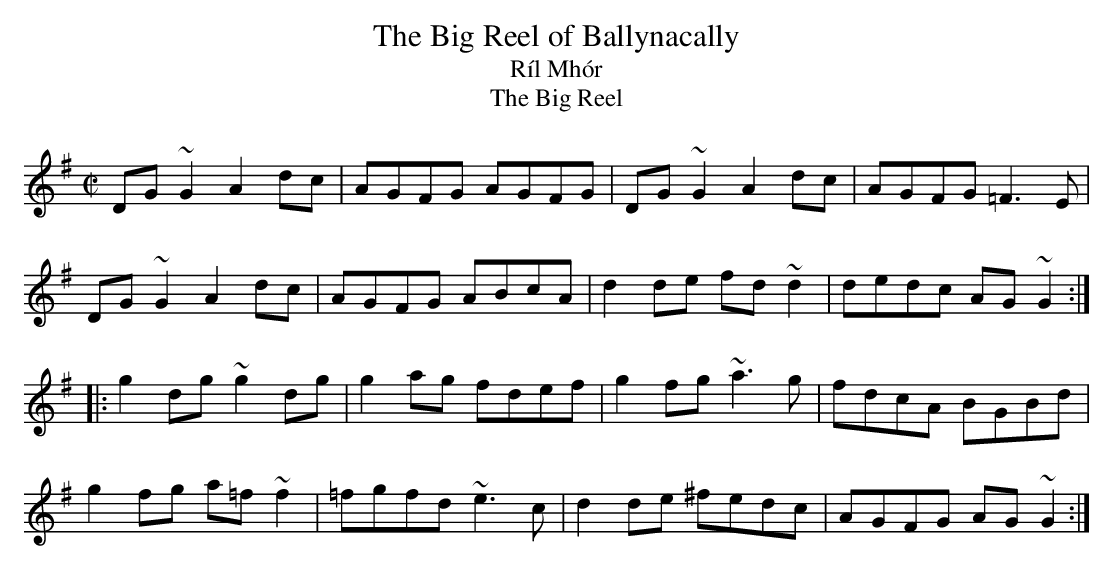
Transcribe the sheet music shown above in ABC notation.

X:1
T:Big Reel of Ballynacally, The
T:Ríl Mhór
T:Big Reel, The
M:C|
K:G
DG~G2 A2dc|AGFG AGFG|DG~G2 A2dc|AGFG =F3E|
DG~G2 A2dc|AGFG ABcA|d2de fd~d2|dedc AG~G2:|
|:g2dg ~g2dg|g2ag fdef|g2fg ~a3g|fdcA BGBd|
g2fg a=f~f2|=fgfd ~e3c|d2de ^fedc|AGFG AG~G2:|
